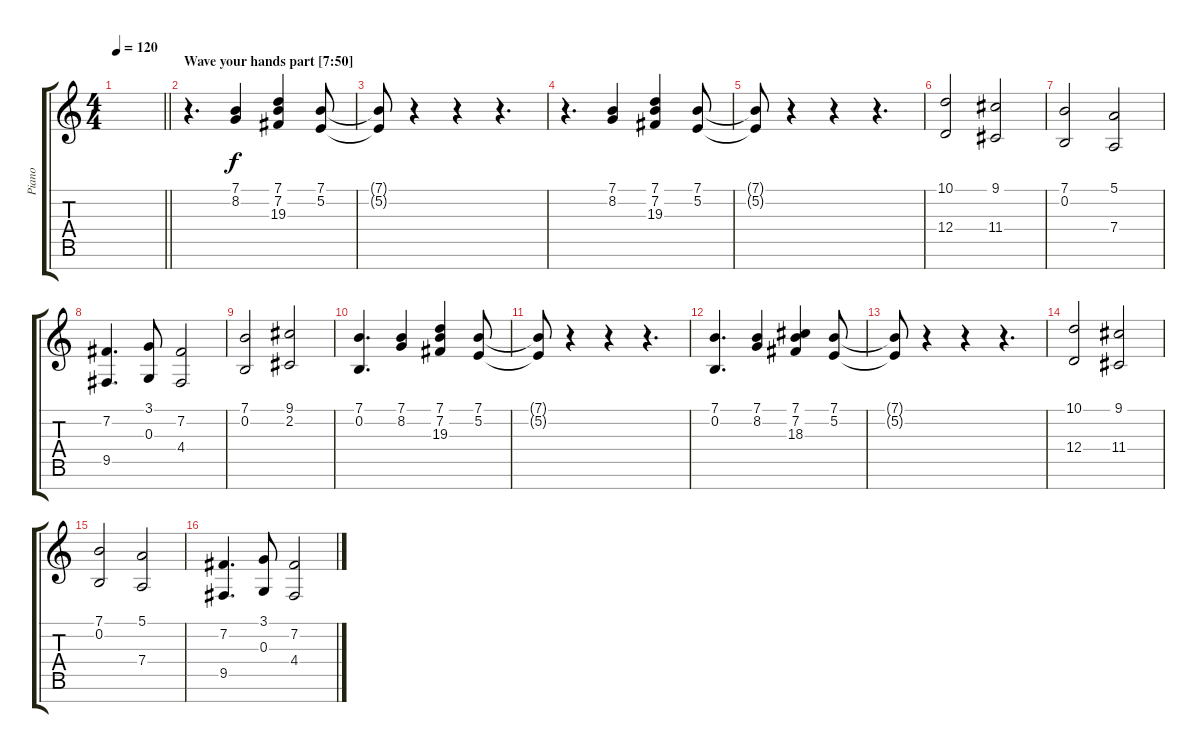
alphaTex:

\track ("Piano" "Piano") {instrument acousticgrandpiano}
\staff {score tabs}
\tuning (E4 B3 G3 D3 A2 E2 B1) {hide}
\ts (4 4)
\tempo 120
\clef g2
\barLineRight lightlight
\ks c
|
\section ("" "Wave your hands part [7:50]")
r.4{d} (7.1 8.2).4 (7.1 7.2 19.3).4 (7.1 5.2).8 |
(7.1{t} 5.2{t}).8 r.4 r.4 r.4{d} |
r.4{d} (7.1 8.2).4 (7.1 7.2 19.3).4 (7.1 5.2).8 |
(7.1{t} 5.2{t}).8 r.4 r.4 r.4{d} |
(10.1 12.4).2 (9.1 11.4).2 |
(7.1 0.2).2 (5.1 7.4).2 |
(7.2 9.5).4{d} (3.1 0.3).8 (7.2 4.4).2 |
(7.1 0.2).2 (9.1 2.2).2 |
(7.1 0.2).4{d} (7.1 8.2).4 (7.1 7.2 19.3).4 (7.1 5.2).8 |
(7.1{t} 5.2{t}).8 r.4 r.4 r.4{d} |
(7.1 0.2).4{d} (7.1 8.2).4 (7.1 7.2 18.3).4 (7.1 5.2).8 |
(7.1{t} 5.2{t}).8 r.4 r.4 r.4{d} |
(10.1 12.4).2 (9.1 11.4).2 |
(7.1 0.2).2 (5.1 7.4).2 |
(7.2 9.5).4{d} (3.1 0.3).8 (7.2 4.4).2
